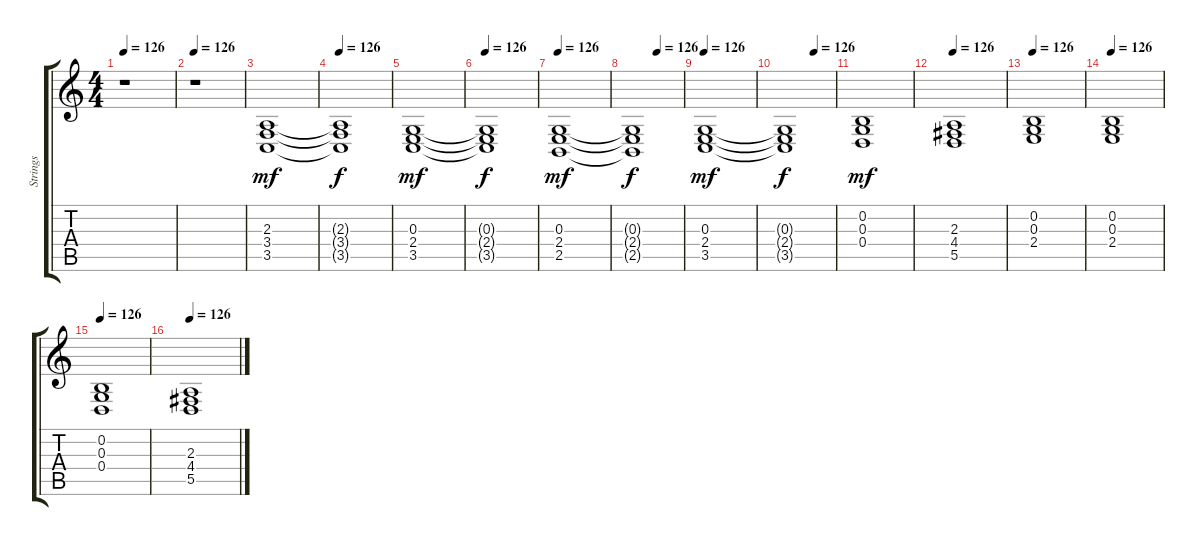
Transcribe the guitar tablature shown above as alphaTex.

\track ("Strings" "Strings") {instrument stringensemble1}
\staff {score tabs}
\tuning (E4 B3 G3 D3 A2 E2) {hide}
\ts (4 4)
\tempo 126
\clef g2
\ks c
r.1{dy mf} |
\tempo 126
r.1 |
(2.3 3.4 3.5).1 |
\tempo 126
(2.3{t} 3.4{t} 3.5{t}).1{dy f} |
(0.3 2.4 3.5).1{dy mf} |
\tempo 126
(0.3{t} 2.4{t} 3.5{t}).1{dy f} |
\tempo 126
(0.3 2.4 2.5).1{dy mf} |
\tempo (126 0.5)
(0.3{t} 2.4{t} 2.5{t}).1{dy f} |
\tempo 126
(0.3 2.4 3.5).1{dy mf} |
\tempo (126 0.59375)
(0.3{t} 2.4{t} 3.5{t}).1{dy f} |
(0.2 0.3 0.4).1{dy mf} |
\tempo 126
(2.3 4.4 5.5).1 |
\tempo 126
(0.2 0.3 2.4).1 |
\tempo 126
(0.2 0.3 2.4).1 |
\tempo 126
(0.2 0.3 0.4).1 |
\tempo 126
(2.3 4.4 5.5).1
